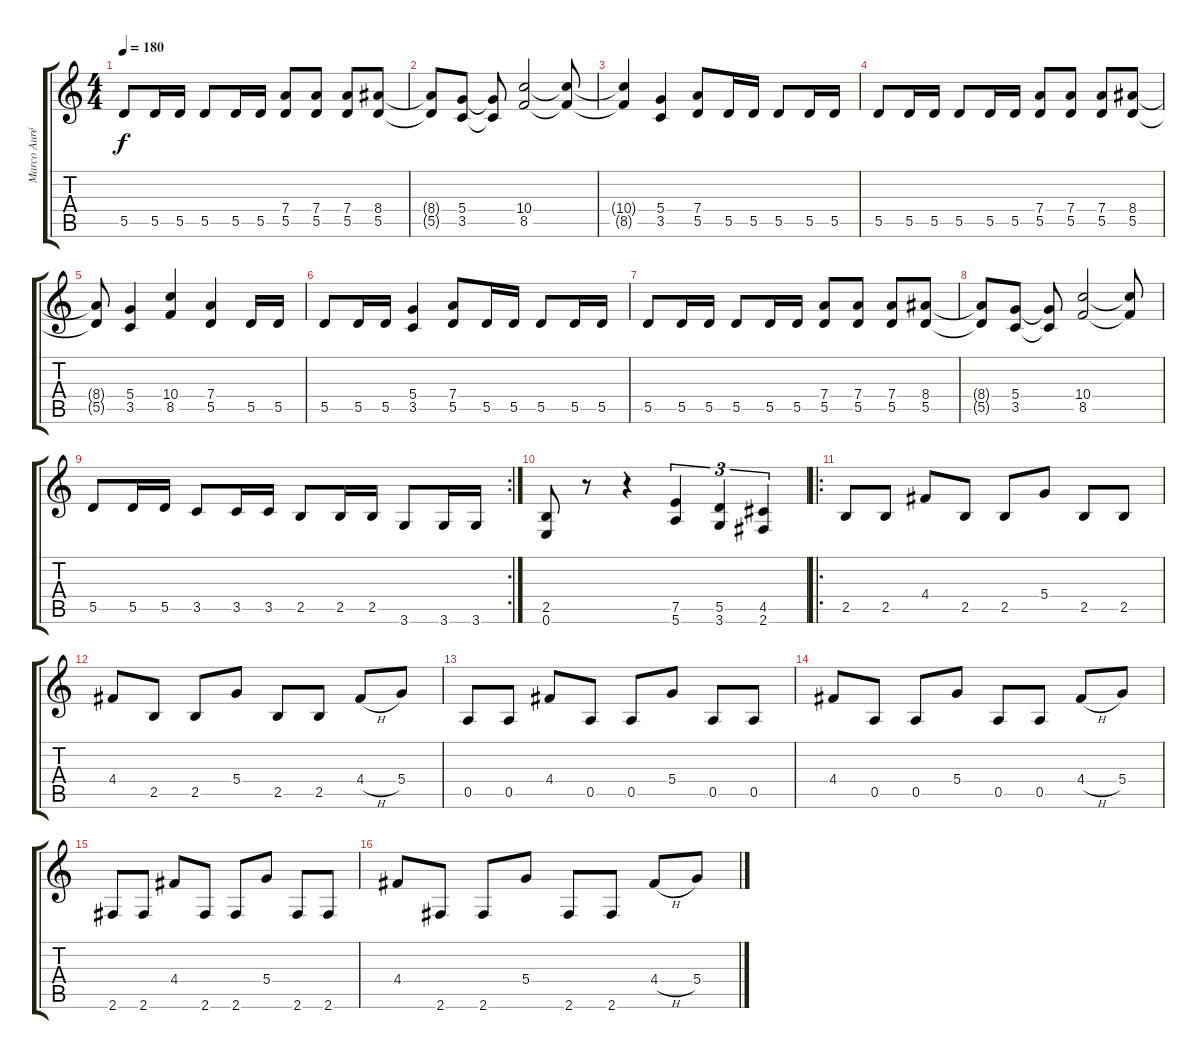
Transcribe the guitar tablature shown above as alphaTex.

\track ("Marco Aurélio" "Marco Auré") {instrument distortionguitar}
\staff {score tabs}
\tuning (E4 B3 G3 D3 A2 E2) {hide}
\ts (4 4)
\tempo 180
\clef g2
\ks c
5.5.8{dy f} 5.5.16 5.5.16 5.5.8 5.5.16 5.5.16 (7.4 5.5).8 (7.4 5.5).8 (7.4 5.5).8 (8.4 5.5).8 |
(8.4{t} 5.5{t}).8 (5.4 3.5).8 (5.4{t} 3.5{t}).8 (10.4 8.5).2 (10.4{t} 8.5{t}).8 |
(10.4{t} 8.5{t}).4 (5.4 3.5).4 (7.4 5.5).8 5.5.16 5.5.16 5.5.8 5.5.16 5.5.16 |
5.5.8 5.5.16 5.5.16 5.5.8 5.5.16 5.5.16 (7.4 5.5).8 (7.4 5.5).8 (7.4 5.5).8 (8.4 5.5).8 |
(8.4{t} 5.5{t}).8 (5.4 3.5).4 (10.4 8.5).4 (7.4 5.5).4 5.5.16 5.5.16 |
5.5.8 5.5.16 5.5.16 (5.4 3.5).4 (7.4 5.5).8 5.5.16 5.5.16 5.5.8 5.5.16 5.5.16 |
5.5.8 5.5.16 5.5.16 5.5.8 5.5.16 5.5.16 (7.4 5.5).8 (7.4 5.5).8 (7.4 5.5).8 (8.4 5.5).8 |
(8.4{t} 5.5{t}).8 (5.4 3.5).8 (5.4{t} 3.5{t}).8 (10.4 8.5).2 (10.4{t} 8.5{t}).8 |
\rc 2
5.5.8 5.5.16 5.5.16 3.5.8 3.5.16 3.5.16 2.5.8 2.5.16 2.5.16 3.6.8 3.6.16 3.6.16 |
(2.5 0.6).8 r.8 r.4 (7.5 5.6).4{tu (3 2)} (5.5 3.6).4{tu (3 2)} (4.5 2.6).4{tu (3 2)} |
\ro
2.5.8 2.5.8 4.4.8 2.5.8 2.5.8 5.4.8 2.5.8 2.5.8 |
4.4.8 2.5.8 2.5.8 5.4.8 2.5.8 2.5.8 4.4{h}.8 5.4.8 |
0.5.8 0.5.8 4.4.8 0.5.8 0.5.8 5.4.8 0.5.8 0.5.8 |
4.4.8 0.5.8 0.5.8 5.4.8 0.5.8 0.5.8 4.4{h}.8 5.4.8 |
2.6.8 2.6.8 4.4.8 2.6.8 2.6.8 5.4.8 2.6.8 2.6.8 |
4.4.8 2.6.8 2.6.8 5.4.8 2.6.8 2.6.8 4.4{h}.8 5.4.8
